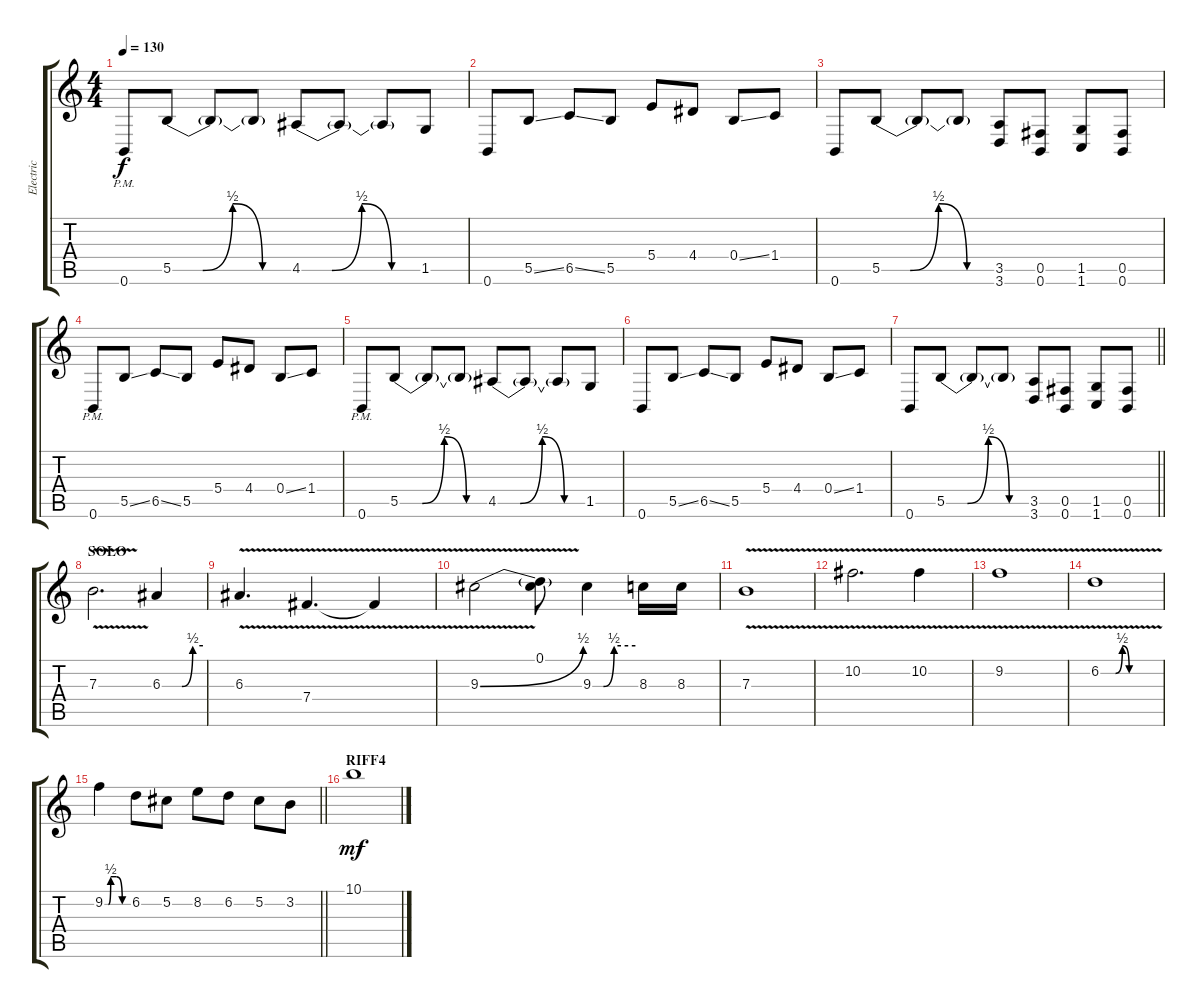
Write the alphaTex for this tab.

\track ("Electric" "Electric") {instrument distortionguitar}
\staff {score tabs}
\tuning (Db4 Ab3 E3 B2 Gb2 B1) {hide}
\ts (4 4)
\tempo 130
\clef g2
\ks c
0.6{pm}.8{dy f} 5.5{be (custom 0 0 15 0 30 2 45 0 60 0)}.8 5.5{t}.8 5.5{t}.8 4.5{be (custom 0 0 15 0 30 2 45 0 60 0)}.8 4.5{t}.8 4.5{t}.8 1.5.8 |
0.6.8 5.5{ss}.8 6.5{ss}.8 5.5.8 5.4.8 4.4.8 0.4{ss}.8 1.4.8 |
0.6.8 5.5{be (custom 0 0 15 0 30 2 45 0 60 0)}.8 5.5{t}.8 5.5{t}.8 (3.5 3.6).8 (0.5 0.6).8 (1.5 1.6).8 (0.5 0.6).8 |
0.6{pm}.8 5.5{ss}.8 6.5{ss}.8 5.5.8 5.4.8 4.4.8 0.4{ss}.8 1.4.8 |
0.6{pm}.8 5.5{be (custom 0 0 15 0 30 2 45 0 60 0)}.8 5.5{t}.8 5.5{t}.8 4.5{be (custom 0 0 15 0 30 2 45 0 60 0)}.8 4.5{t}.8 4.5{t}.8 1.5.8 |
0.6.8 5.5{ss}.8 6.5{ss}.8 5.5.8 5.4.8 4.4.8 0.4{ss}.8 1.4.8 |
\barLineRight lightlight
0.6.8 5.5{be (custom 0 0 15 0 30 2 45 0 60 0)}.8 5.5{t}.8 5.5{t}.8 (3.5 3.6).8 (0.5 0.6).8 (1.5 1.6).8 (0.5 0.6).8 |
\section ("" "SOLO")
7.3{v}.2{d} 6.3{be (custom 0 0 29 0 45 2 60 2)}.4 |
6.3{v}.4{d} 7.4{v}.4{d} 7.4{t}.4 |
9.3{be (bend 0 0 60 2) v}.2 (0.1 9.3{t}).8 9.3{be (custom 0 0 15 0 30 2 60 2)}.4 8.3.16 8.3.16 |
7.3{v}.1 |
10.2{v}.2{d} 10.2{v}.4 |
9.2{v}.1 |
6.2{be (custom 0 0 15 0 22 2 29 0 60 0) v}.1 |
\barLineRight lightlight
9.2{be (custom 0 0 9 0 15 2 30 2 45 0 60 0)}.4 6.2.8 5.2.8 8.2.8 6.2.8 5.2.8 3.2.8 |
\section ("" "RIFF4")
10.1.1{dy mf}
